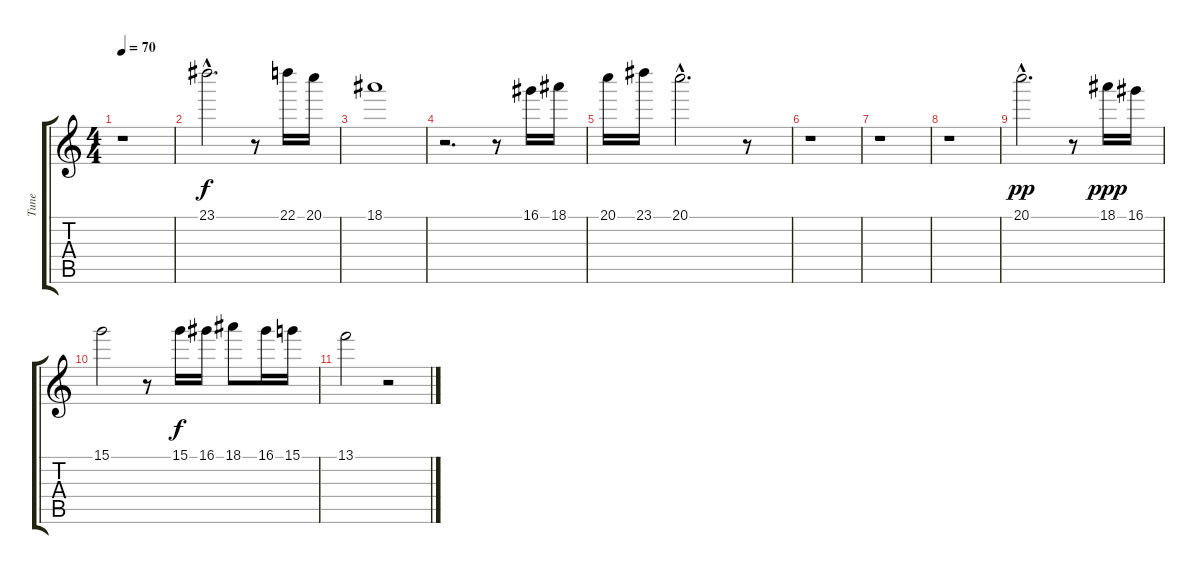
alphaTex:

\track ("Tune" "Tune") {instrument overdrivenguitar}
\staff {score tabs}
\tuning (E4 B3 G3 D3 A2 E2) {hide}
\ts (4 4)
\tempo 70
\clef g2
\ks c
r.1{dy f} |
23.1{hac}.2{d} r.8 22.1.16 20.1.16 |
18.1.1 |
r.2{d} r.8 16.1.16 18.1.16 |
20.1.16 23.1.16 20.1{hac}.2{d} r.8 |
r.1 |
r.1 |
r.1 |
20.1{hac}.2{d dy pp} r.8 18.1.16{dy ppp} 16.1.16 |
15.1.2 r.8 15.1.16{dy f} 16.1.16 18.1.8 16.1.16 15.1.16 |
13.1.2 r.2
